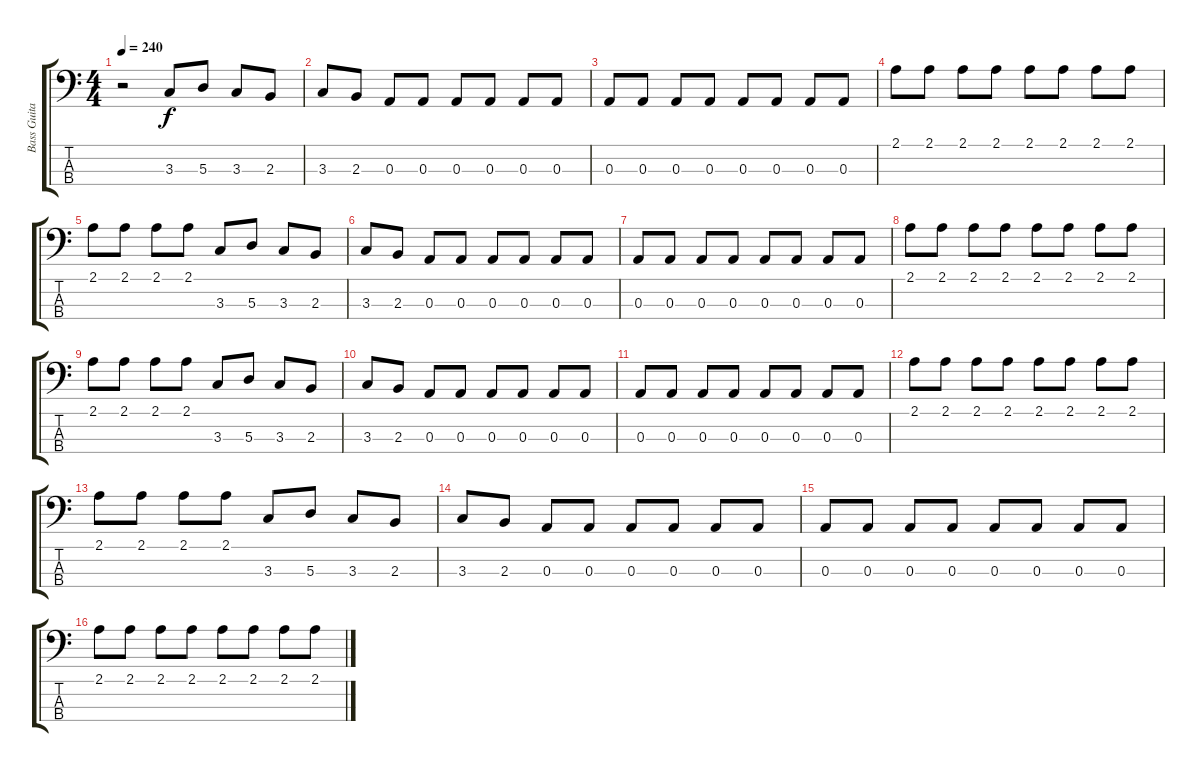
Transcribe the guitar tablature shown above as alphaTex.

\track ("Bass Guitar" "Bass Guita") {instrument electricbassfinger}
\staff {score tabs}
\tuning (G2 D2 A1 E1) {hide}
\ts (4 4)
\tempo 240
\clef f4
\ks c
r.2{dy f} 3.3.8 5.3.8 3.3.8 2.3.8 |
3.3.8 2.3.8 0.3.8 0.3.8 0.3.8 0.3.8 0.3.8 0.3.8 |
0.3.8 0.3.8 0.3.8 0.3.8 0.3.8 0.3.8 0.3.8 0.3.8 |
2.1.8 2.1.8 2.1.8 2.1.8 2.1.8 2.1.8 2.1.8 2.1.8 |
2.1.8 2.1.8 2.1.8 2.1.8 3.3.8 5.3.8 3.3.8 2.3.8 |
3.3.8 2.3.8 0.3.8 0.3.8 0.3.8 0.3.8 0.3.8 0.3.8 |
0.3.8 0.3.8 0.3.8 0.3.8 0.3.8 0.3.8 0.3.8 0.3.8 |
2.1.8 2.1.8 2.1.8 2.1.8 2.1.8 2.1.8 2.1.8 2.1.8 |
2.1.8 2.1.8 2.1.8 2.1.8 3.3.8 5.3.8 3.3.8 2.3.8 |
3.3.8 2.3.8 0.3.8 0.3.8 0.3.8 0.3.8 0.3.8 0.3.8 |
0.3.8 0.3.8 0.3.8 0.3.8 0.3.8 0.3.8 0.3.8 0.3.8 |
2.1.8 2.1.8 2.1.8 2.1.8 2.1.8 2.1.8 2.1.8 2.1.8 |
2.1.8 2.1.8 2.1.8 2.1.8 3.3.8 5.3.8 3.3.8 2.3.8 |
3.3.8 2.3.8 0.3.8 0.3.8 0.3.8 0.3.8 0.3.8 0.3.8 |
0.3.8 0.3.8 0.3.8 0.3.8 0.3.8 0.3.8 0.3.8 0.3.8 |
2.1.8 2.1.8 2.1.8 2.1.8 2.1.8 2.1.8 2.1.8 2.1.8
